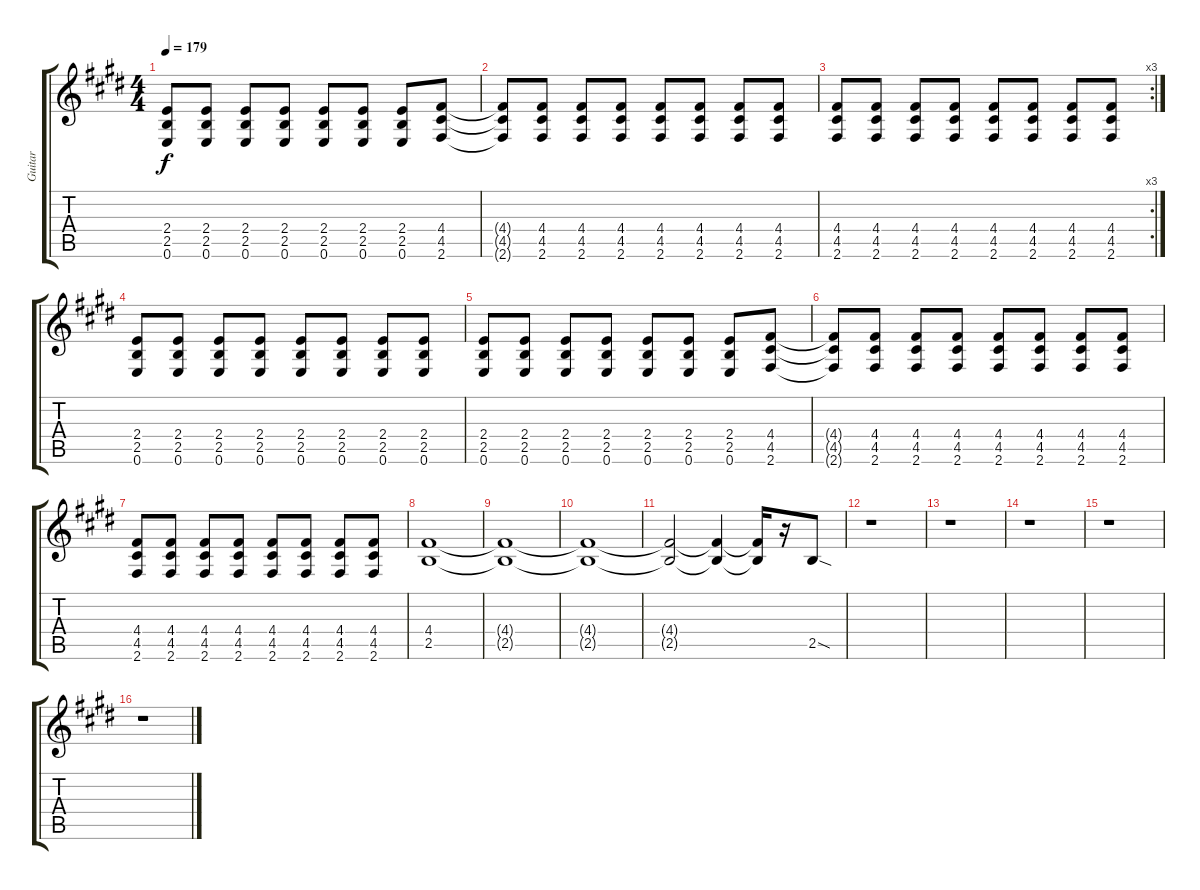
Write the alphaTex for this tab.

\track ("Guitar" "Guitar") {instrument distortionguitar}
\staff {score tabs}
\tuning (E4 B3 G3 D3 A2 E2) {hide}
\ts (4 4)
\tempo 179
\clef g2
\ks e
(2.4 2.5 0.6).8{dy f} (2.4 2.5 0.6).8 (2.4 2.5 0.6).8 (2.4 2.5 0.6).8 (2.4 2.5 0.6).8 (2.4 2.5 0.6).8 (2.4 2.5 0.6).8 (4.4 4.5 2.6).8 |
\ks c#minor
(4.4{t} 4.5{t} 2.6{t}).8 (4.4 4.5 2.6).8 (4.4 4.5 2.6).8 (4.4 4.5 2.6).8 (4.4 4.5 2.6).8 (4.4 4.5 2.6).8 (4.4 4.5 2.6).8 (4.4 4.5 2.6).8 |
\rc 3
(4.4 4.5 2.6).8 (4.4 4.5 2.6).8 (4.4 4.5 2.6).8 (4.4 4.5 2.6).8 (4.4 4.5 2.6).8 (4.4 4.5 2.6).8 (4.4 4.5 2.6).8 (4.4 4.5 2.6).8 |
\ks e
(2.4 2.5 0.6).8 (2.4 2.5 0.6).8 (2.4 2.5 0.6).8 (2.4 2.5 0.6).8 (2.4 2.5 0.6).8 (2.4 2.5 0.6).8 (2.4 2.5 0.6).8 (2.4 2.5 0.6).8 |
\ks c#minor
(2.4 2.5 0.6).8 (2.4 2.5 0.6).8 (2.4 2.5 0.6).8 (2.4 2.5 0.6).8 (2.4 2.5 0.6).8 (2.4 2.5 0.6).8 (2.4 2.5 0.6).8 (4.4 4.5 2.6).8 |
(4.4{t} 4.5{t} 2.6{t}).8 (4.4 4.5 2.6).8 (4.4 4.5 2.6).8 (4.4 4.5 2.6).8 (4.4 4.5 2.6).8 (4.4 4.5 2.6).8 (4.4 4.5 2.6).8 (4.4 4.5 2.6).8 |
(4.4 4.5 2.6).8 (4.4 4.5 2.6).8 (4.4 4.5 2.6).8 (4.4 4.5 2.6).8 (4.4 4.5 2.6).8 (4.4 4.5 2.6).8 (4.4 4.5 2.6).8 (4.4 4.5 2.6).8 |
(4.4 2.5).1 |
\ks e
(4.4{t} 2.5{t}).1 |
\ks c#minor
(4.4{t} 2.5{t}).1 |
(4.4{t} 2.5{t}).2 (4.4{t} 2.5{t}).4 (4.4{t} 2.5{t}).16 r.16 2.5{sod}.8 |
r.1 |
r.1 |
r.1 |
r.1 |
r.1
